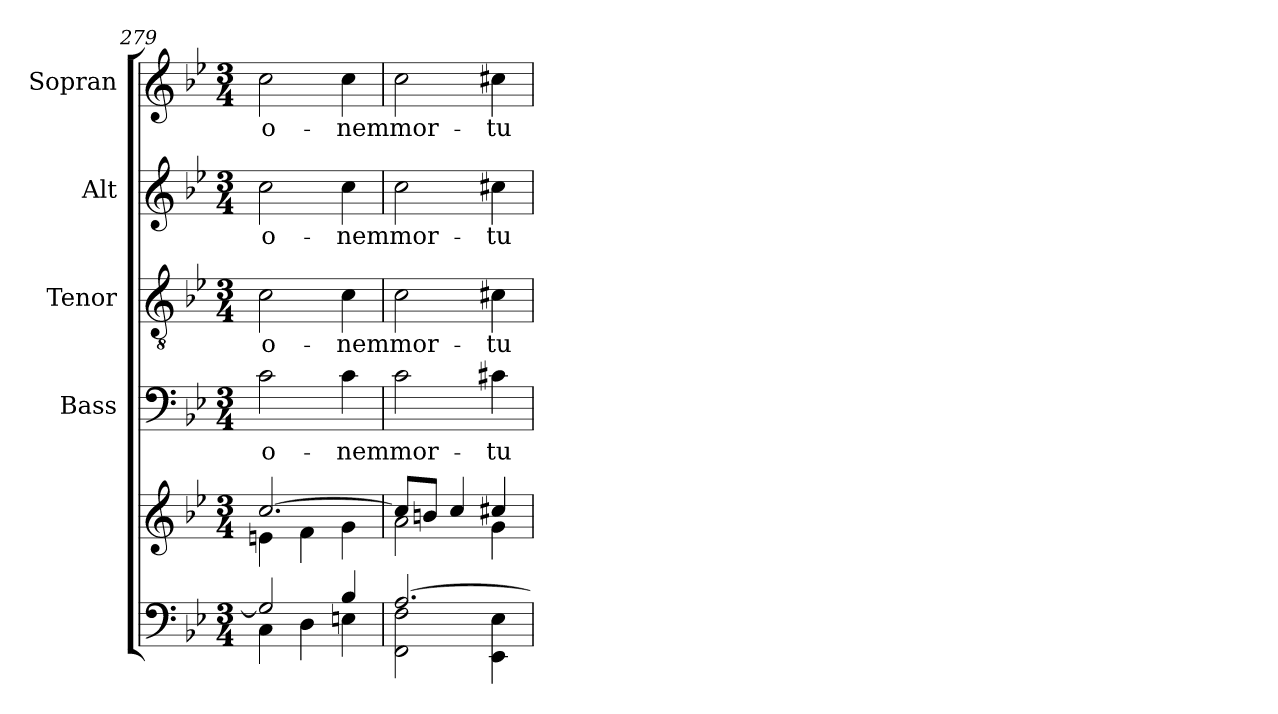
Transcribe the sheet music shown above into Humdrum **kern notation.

**kern	**kern	**kern	**text	**kern	**text	**kern	**text	**kern	**text
*part5	*part5	*part4	*part4	*part3	*part3	*part2	*part2	*part1	*part1
*staff6	*staff5	*staff4	*staff4	*staff3	*staff3	*staff2	*staff2	*staff1	*staff1
*	*	*I"Bass	*	*I"Tenor	*	*I"Alt	*	*I"Sopran	*
*	*	*I'B.	*	*I'T.	*	*I'A.	*	*I'S.	*
*clefF4	*clefG2	*clefF4	*	*clefGv2	*	*clefG2	*	*clefG2	*
*k[b-e-]	*k[b-e-]	*k[b-e-]	*	*k[b-e-]	*	*k[b-e-]	*	*k[b-e-]	*
*B-:	*B-:	*B-:	*	*B-:	*	*B-:	*	*B-:	*
*M3/4	*M3/4	*M3/4	*	*M3/4	*	*M3/4	*	*M3/4	*
=279	=279	=279	=279	=279	=279	=279	=279	=279	=279
*^	*^	*	*	*	*	*	*	*	*
!	!	!	!	!	!LO:LY:b	!	!LO:LY:b	!	!LO:LY:b	!	!LO:LY:b
2G/]	4C\	[>2.cc/	4en\	2c\	-o-	2c\	-o-	2cc\	-o-	2cc\	-o-
.	4D\	.	4f\	.	.	.	.	.	.	.	.
!	!	!	!	!	!LO:LY:b	!	!LO:LY:b	!	!LO:LY:b	!	!LO:LY:b
4B-/	4En\	.	4g\	4c\	-nem	4c\	-nem	4cc\	-nem	4cc\	-nem
=280	=280	=280	=280	=280	=280	=280	=280	=280	=280	=280	=280
!	!	!	!	!	!LO:LY:b	!	!LO:LY:b	!	!LO:LY:b	!	!LO:LY:b
[>2.A/	2FF\ 2F\	8cc/L]	2a\	2c\	mor-	2c\	mor-	2cc\	mor-	2cc\	mor-
.	.	8bn/J	.	.	.	.	.	.	.	.	.
.	.	4cc/	.	.	.	.	.	.	.	.	.
!	!	!	!	!	!LO:LY:b	!	!LO:LY:b	!	!LO:LY:b	!	!LO:LY:b
.	4EE-\ 4E-\	4cc#X/	4g\	4c#X\	-tu-	4c#X\	-tu-	4cc#X\	-tu-	4cc#X\	-tu-
*v	*v	*	*	*	*	*	*	*	*	*	*
*	*v	*v	*	*	*	*	*	*	*	*
=	=	=	=	=	=	=	=	=	=
*-	*-	*-	*-	*-	*-	*-	*-	*-	*-
